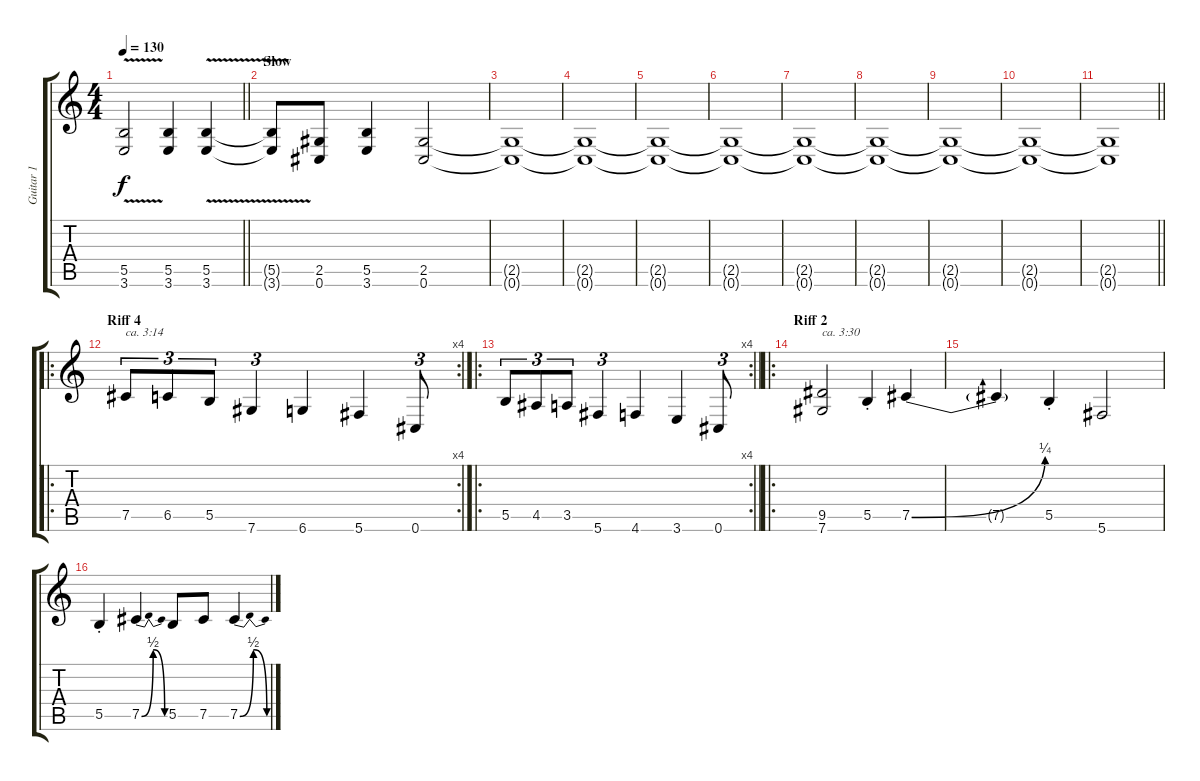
\track ("Guitar 1" "Guitar 1") {instrument overdrivenguitar}
\staff {score tabs}
\tuning (Db4 Ab3 E3 B2 Gb2 Db2) {hide}
\ts (4 4)
\tempo 130
\clef g2
\barLineRight lightlight
\ks c
(5.5 3.6{v}).2{dy f} (5.5 3.6).4 (5.5 3.6{v}).4 |
\section ("" "Slow")
(5.5{t} 3.6{t}).8 (2.5 0.6).8 (5.5 3.6).4 (2.5 0.6).2 |
(2.5{t} 0.6{t}).1{volume 16} |
(2.5{t} 0.6{t}).1 |
(2.5{t} 0.6{t}).1 |
(2.5{t} 0.6{t}).1 |
(2.5{t} 0.6{t}).1 |
(2.5{t} 0.6{t}).1 |
(2.5{t} 0.6{t}).1 |
(2.5{t} 0.6{t}).1 |
\barLineRight lightlight
(2.5{t} 0.6{t}).1 |
\ro
\rc 4
\section ("" "Riff 4")
7.5.8{tu (3 2) txt "ca. 3:14"} 6.5.8{tu (3 2)} 5.5.8{tu (3 2)} 7.6.4{tu (3 2)} 6.6.4 5.6.4 0.6.8{tu (3 2)} |
\ro
\rc 4
\barLineRight lightlight
5.5.8{tu (3 2)} 4.5.8{tu (3 2)} 3.5.8{tu (3 2)} 5.6.4{tu (3 2)} 4.6.4 3.6.4 0.6.8{tu (3 2)} |
\ro
\section ("" "Riff 2")
(9.5 7.6).2{txt "ca. 3:30"} 5.5{st}.4 7.5{be (bend 0 0 60 1)}.4 |
7.5{t}.4 5.5{st}.4 5.6.2 |
5.5{st}.4 7.5{be (bendrelease 0 0 30 2 30 2 60 0)}.4 5.5.8 7.5.8 7.5{be (bendrelease 0 0 30 2 30 2 60 0)}.4
